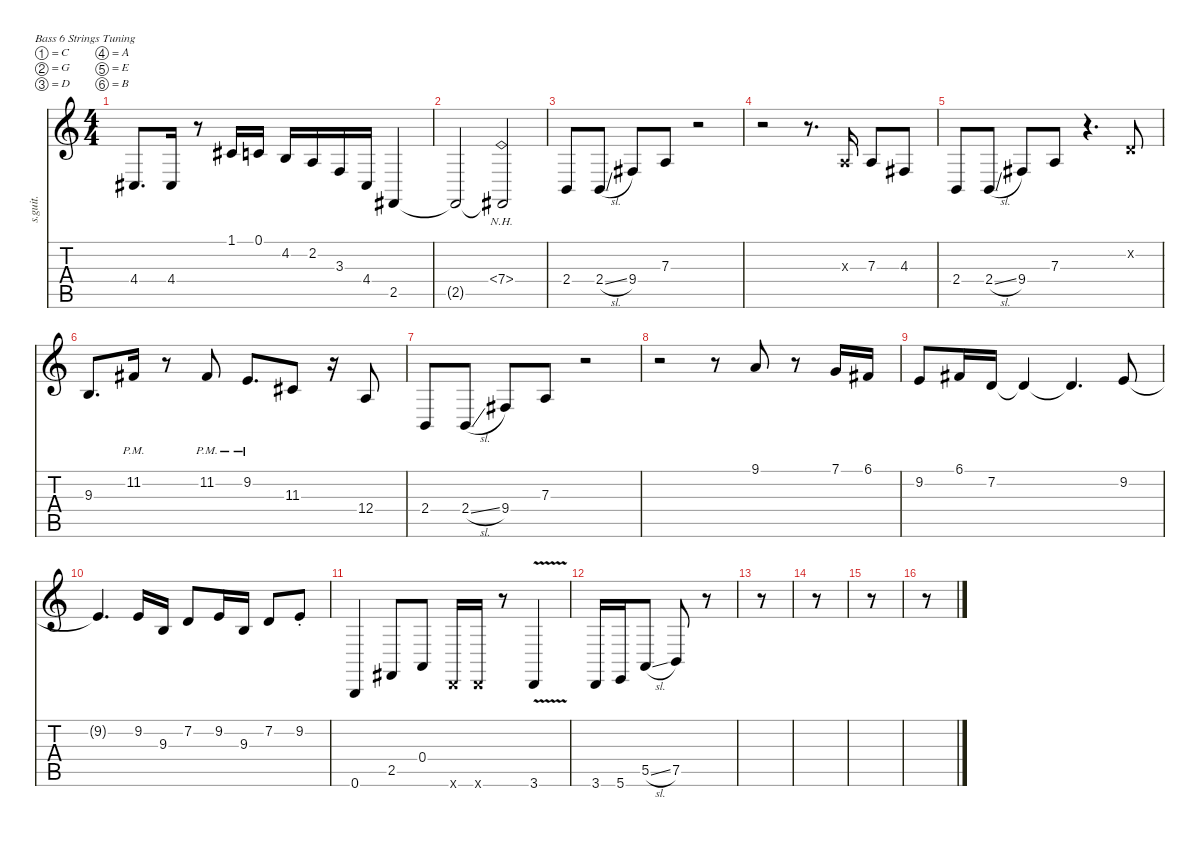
\defaultSystemsLayout 4
\hideDynamics
\bracketExtendMode nobrackets
\track ("Bass" "s.guit.") {instrument electricbassfinger}
\staff {score tabs}
\tuning (C3 G2 D2 A1 E1 B0)
\ts (4 4)
\tempo (130 hide)
\clef g2
\ks c
4.4{acc #}.8{d dy f} 4.4{acc #}.16 r.8 1.1{acc #}.16 0.1.16 4.2.16 2.2.16 3.3.16 4.4{acc #}.16 2.5{acc #}.4 |
2.5{t acc #}.2 (7.4{nh} 2.5{t acc #}).2 |
2.4.8 2.4{sl}.8 9.4{acc #}.8 7.3.8 r.2 |
r.2 r.8{d} 7.3{x}.16 7.3.8 4.3{acc #}.8 |
2.4.8 2.4{sl}.8 9.4{acc #}.8 7.3.8 r.4{d} 7.2{x}.8 |
9.3.8{d} 11.2{pm acc #}.16 r.8 11.2{pm acc #}.8 9.2{pm}.8{d} 11.3{acc #}.8 r.16 12.4.8 |
2.4.8 2.4{sl}.8 9.4{acc #}.8 7.3.8 r.2 |
r.2 r.8 9.1.8 r.8 7.1.16 6.1{acc #}.16 |
9.2.8 6.1{acc #}.16 7.2.16 7.2{t}.4 7.2{t}.4{d} 9.2.8 |
9.2{t}.4{d} 9.2.16 9.3.16 7.2.8 9.2.16 9.3.16 7.2.8 9.2{st}.8 |
0.6.4 2.5{acc #}.8 0.4.8 3.6{x}.16 3.6{x}.16 r.8 3.6{v}.4 |
3.6.16 5.6.16 5.5{sl}.8 7.5.8 r.8 |
r.8 |
r.8 |
r.8 |
r.8
